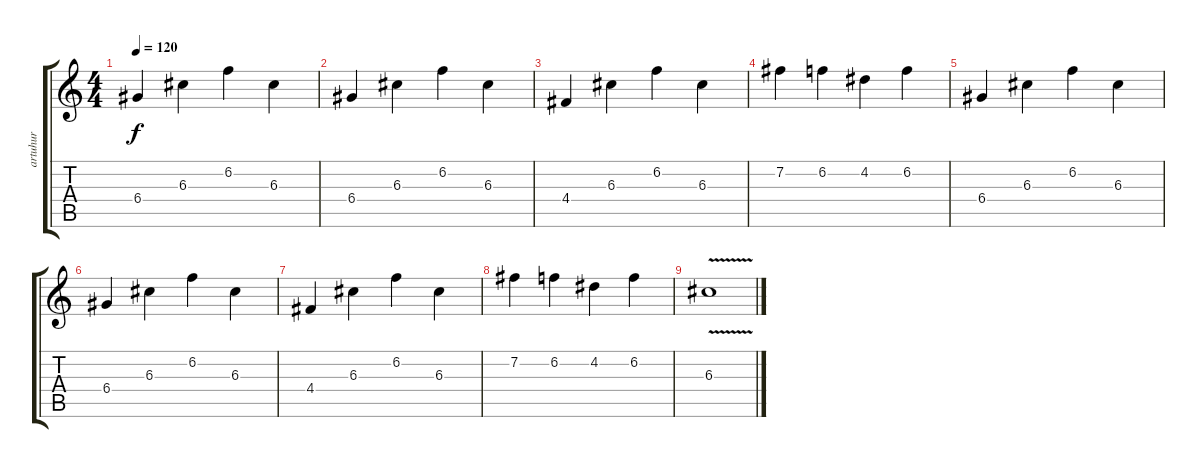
\track ("artuhur" "artuhur") {instrument distortionguitar}
\staff {score tabs}
\tuning (E4 B3 G3 D3 A2 E2) {hide}
\ts (4 4)
\tempo 120
\clef g2
\ks c
6.4.4{dy f} 6.3.4 6.2.4 6.3.4 |
6.4.4 6.3.4 6.2.4 6.3.4 |
4.4.4 6.3.4 6.2.4 6.3.4 |
7.2.4 6.2.4 4.2.4 6.2.4 |
6.4.4 6.3.4 6.2.4 6.3.4 |
6.4.4 6.3.4 6.2.4 6.3.4 |
4.4.4 6.3.4 6.2.4 6.3.4 |
7.2.4 6.2.4 4.2.4 6.2.4 |
6.3{v}.1
